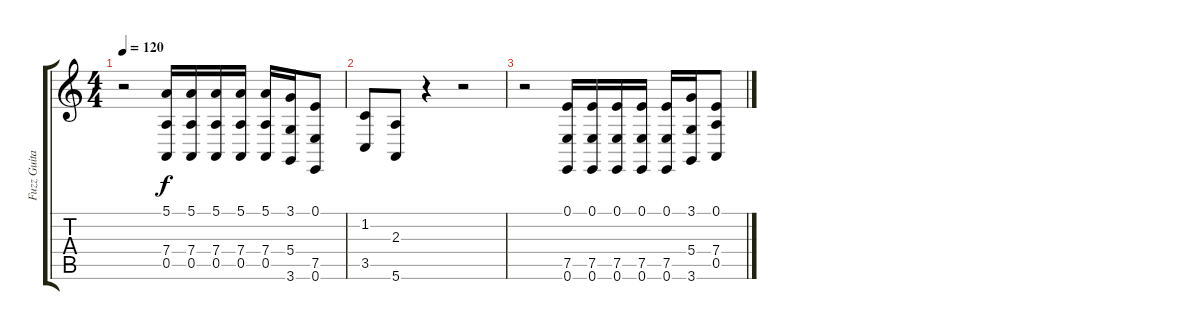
\track ("Fuzz Guitar" "Fuzz Guita") {instrument lead2sawtooth}
\staff {score tabs}
\tuning (E4 B3 G3 D3 A2 E2) {hide}
\ts (4 4)
\tempo 120
\clef g2
\ks c
r.2{dy f} (5.1 7.4 0.5).16 (5.1 7.4 0.5).16 (5.1 7.4 0.5).16 (5.1 7.4 0.5).16 (5.1 7.4 0.5).16 (3.1 5.4 3.6).16 (0.1 7.5 0.6).8 |
(1.2 3.5).8 (2.3 5.6).8 r.4 r.2 |
r.2 (0.1 7.5 0.6).16 (0.1 7.5 0.6).16 (0.1 7.5 0.6).16 (0.1 7.5 0.6).16 (0.1 7.5 0.6).16 (3.1 5.4 3.6).16 (0.1 7.4 0.5).8
